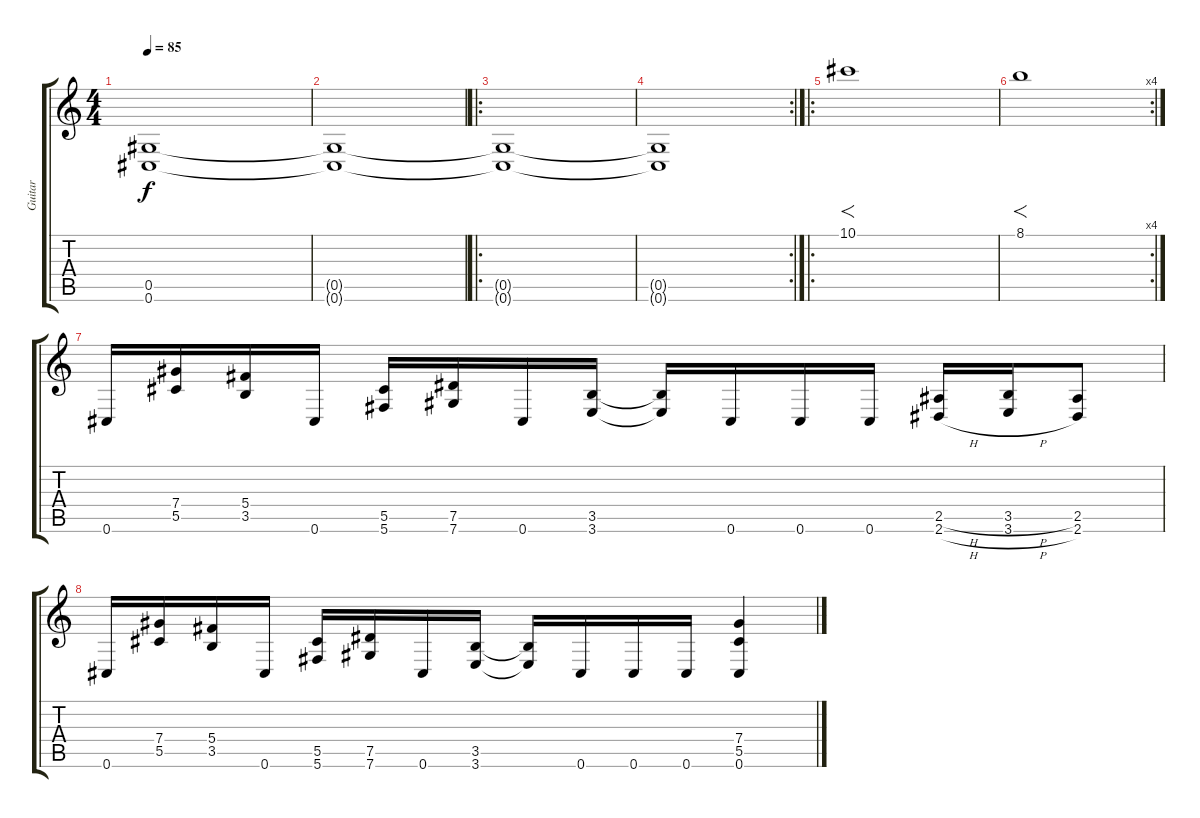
\track ("Guitar" "Guitar") {instrument distortionguitar}
\staff {score tabs}
\tuning (Eb4 Bb3 Gb3 Db3 Ab2 Db2) {hide}
\ts (4 4)
\tempo 85
\clef g2
\ks c
(0.5 0.6).1{dy f} |
(0.5{t} 0.6{t}).1 |
\ro
(0.5{t} 0.6{t}).1 |
\rc 2
(0.5{t} 0.6{t}).1 |
\ro
10.1.1{f} |
\rc 4
8.1.1{f} |
0.6.16 (7.4 5.5).16 (5.4 3.5).16 0.6.16 (5.5 5.6).16 (7.5 7.6).16 0.6.16 (3.5 3.6).16 (3.5{t} 3.6{t}).16 0.6.16 0.6.16 0.6.16 (2.5{h} 2.6{h}).16 (3.5{h} 3.6{h}).16 (2.5 2.6).8 |
0.6.16 (7.4 5.5).16 (5.4 3.5).16 0.6.16 (5.5 5.6).16 (7.5 7.6).16 0.6.16 (3.5 3.6).16 (3.5{t} 3.6{t}).16 0.6.16 0.6.16 0.6.16 (7.4 5.5 0.6).4
